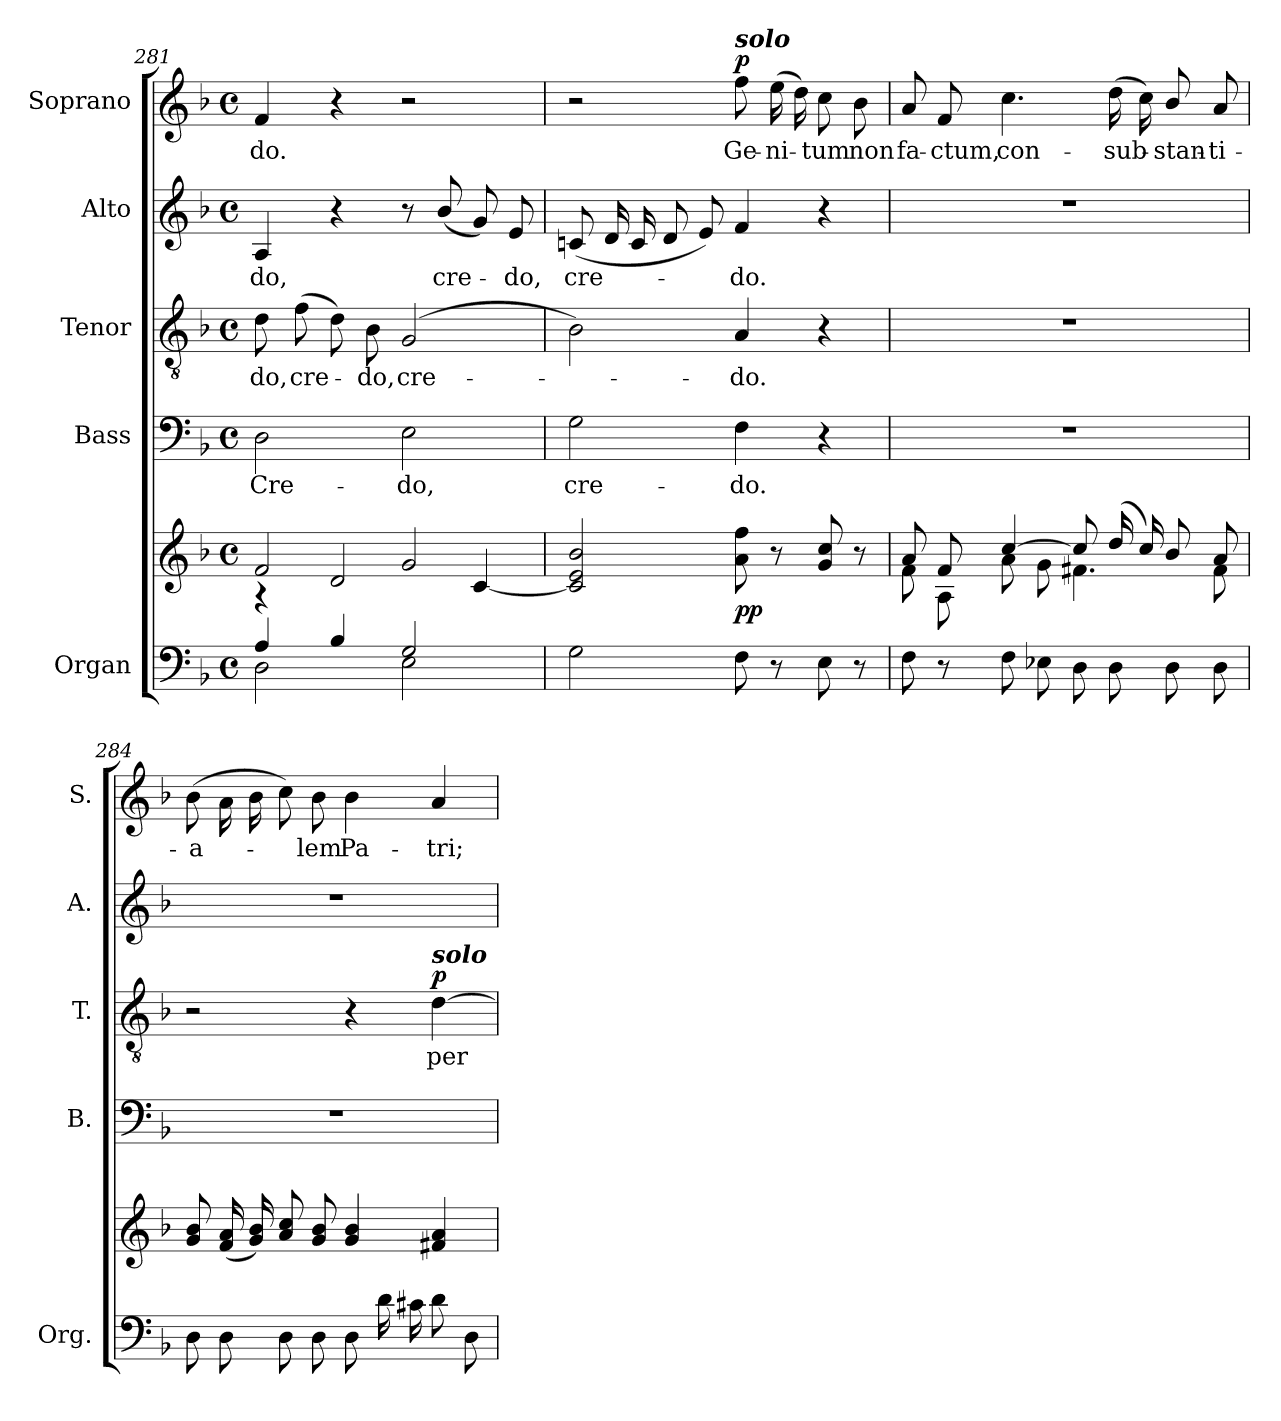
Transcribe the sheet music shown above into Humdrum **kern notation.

**kern	**kern	**dynam	**kern	**text	**kern	**text	**dynam	**kern	**text	**kern	**text	**dynam
*part5	*part5	*part5	*part4	*part4	*part3	*part3	*part3	*part2	*part2	*part1	*part1	*part1
*staff6	*staff5	*staff5/6	*staff4	*staff4	*staff3	*staff3	*staff3	*staff2	*staff2	*staff1	*staff1	*staff1
*I"Organ	*	*	*I"Bass	*	*I"Tenor	*	*	*I"Alto	*	*I"Soprano	*	*
*I'Org.	*	*	*I'B.	*	*I'T.	*	*	*I'A.	*	*I'S.	*	*
*clefF4	*clefG2	*	*clefF4	*	*clefGv2	*	*	*clefG2	*	*clefG2	*	*
*	*	*	*	*	*ITrd7c12	*	*	*	*	*	*	*
*k[b-]	*k[b-]	*	*k[b-]	*	*k[b-]	*	*	*k[b-]	*	*k[b-]	*	*
*F:	*F:	*	*F:	*	*F:	*	*	*F:	*	*F:	*	*
*M4/4	*M4/4	*	*M4/4	*	*M4/4	*	*	*M4/4	*	*M4/4	*	*
*met(c)	*met(c)	*	*met(c)	*	*met(c)	*	*	*met(c)	*	*met(c)	*	*
=281	=281	=281	=281	=281	=281	=281	=281	=281	=281	=281	=281	=281
*^	*^	*	*	*	*	*	*	*	*	*	*	*
!	!	!	!	!	!	!LO:LY:b:color=#000000	!	!	!	!	!	!	!	!
!	!	!	!	!	!	!	!	!LO:LY:b:color=#000000	!	!	!	!	!	!
!	!	!	!	!	!	!	!	!	!	!	!LO:LY:b:color=#000000	!	!	!
!	!	!	!	!	!	!	!	!	!	!	!	!	!LO:LY:b:color=#000000	!
4Ai/	2Di\	2fi/	4r	.	2Di\	Cre-	8Di\	-do,	.	4Ai/	-do,	4fi/	-do.	.
!	!	!	!	!	!	!	!	!LO:LY:b:color=#000000	!	!	!	!	!	!
.	.	.	.	.	.	.	(8Fi\	cre-	.	.	.	.	.	.
4B-i/	.	.	2di/	.	.	.	8Di\)	.	.	4r	.	4r	.	.
!	!	!	!	!	!	!	!	!LO:LY:b:color=#000000	!	!	!	!	!	!
.	.	.	.	.	.	.	8BB-i\	-do,	.	.	.	.	.	.
!	!	!	!	!	!	!LO:LY:b:color=#000000	!	!	!	!	!	!	!	!
!	!	!	!	!	!	!	!	!LO:LY:b:color=#000000	!	!	!	!	!	!
2Gi/	2Ei\	2gi/	.	.	2Ei\	-do,	(2GGi/	cre-	.	8r	.	2r	.	.
!	!	!	!	!	!	!	!	!	!	!	!LO:LY:b:color=#000000	!	!	!
.	.	.	.	.	.	.	.	.	.	(8b-i/	cre-	.	.	.
.	.	.	[4ci/	.	.	.	.	.	.	8gi/)	.	.	.	.
!	!	!	!	!	!	!	!	!	!	!	!LO:LY:b:color=#000000	!	!	!
.	.	.	.	.	.	.	.	.	.	8ei/	-do,	.	.	.
*v	*v	*	*	*	*	*	*	*	*	*	*	*	*	*
*	*v	*v	*	*	*	*	*	*	*	*	*	*	*
=282	=282	=282	=282	=282	=282	=282	=282	=282	=282	=282	=282	=282
!	!	!	!	!LO:LY:b:color=#000000	!	!	!	!	!	!	!	!
!	!	!	!	!	!	!	!	!	!LO:LY:b:color=#000000	!	!	!
2Gi\	2ci/] 2ei 2b-i	.	2Gi\	cre-	2BB-i\)	.	.	(8cni/	cre-	2r	.	.
.	.	.	.	.	.	.	.	16di/	.	.	.	.
.	.	.	.	.	.	.	.	16ci/	.	.	.	.
.	.	.	.	.	.	.	.	8di/	.	.	.	.
.	.	.	.	.	.	.	.	8ei/)	.	.	.	.
!	!	!	!	!LO:LY:b:color=#000000	!	!	!	!	!	!	!	!
!	!	!	!	!	!	!LO:LY:b:color=#000000	!	!	!	!	!	!
!	!	!	!	!	!	!	!	!	!LO:LY:b:color=#000000	!	!	!
!	!	!	!	!	!	!	!	!	!	!LO:TX:a:Bi:t=solo	!	!
!	!	!	!	!	!	!	!	!	!	!	!LO:LY:b:color=#000000	!
8Fi\	8ai\ 8ffi	p p	4Fi\	-do.	4AAi/	-do.	.	4fi/	-do.	8ffi\	Ge-	p
!	!	!	!	!	!	!	!	!	!	!	!LO:LY:b:color=#000000	!
8r	8r	.	.	.	.	.	.	.	.	(16eei\	-ni-	.
.	.	.	.	.	.	.	.	.	.	16ddi\)	.	.
!	!	!	!	!	!	!	!	!	!	!	!LO:LY:b:color=#000000	!
8Ei\	8gi/ 8cci	.	4r	.	4r	.	.	4r	.	8cci\	-tum	.
!	!	!	!	!	!	!	!	!	!	!	!LO:LY:b:color=#000000	!
8r	8r	.	.	.	.	.	.	.	.	8b-i\	non	.
=283	=283	=283	=283	=283	=283	=283	=283	=283	=283	=283	=283	=283
*	*^	*	*	*	*	*	*	*	*	*	*	*
!	!	!	!	!	!	!	!	!	!	!	!	!LO:LY:b:color=#000000	!
8Fi\	8ai/	8fi\	.	1r	.	1r	.	.	1r	.	8ai/	fa-	.
!	!	!	!	!	!	!	!	!	!	!	!	!LO:LY:b:color=#000000	!
8r	8fi/	8Ai\	.	.	.	.	.	.	.	.	8fi/	-ctum,	.
!	!	!	!	!	!	!	!	!	!	!	!	!LO:LY:b:color=#000000	!
8Fi\	[4cci/	8ai\	.	.	.	.	.	.	.	.	4.cci\	con-	.
8E-Xi\	.	8gi\	.	.	.	.	.	.	.	.	.	.	.
8Di\	8cci/]	4.f#Xi\	.	.	.	.	.	.	.	.	.	.	.
!	!	!	!	!	!	!	!	!	!	!	!	!LO:LY:b:color=#000000	!
8Di\	(16ddi/	.	.	.	.	.	.	.	.	.	(16ddi\	-sub-	.
.	16cci/)	.	.	.	.	.	.	.	.	.	16cci\)	.	.
!	!	!	!	!	!	!	!	!	!	!	!	!LO:LY:b:color=#000000	!
8Di\	8b-i/	.	.	.	.	.	.	.	.	.	8b-i/	-stan-	.
!	!	!	!	!	!	!	!	!	!	!	!	!LO:LY:b:color=#000000	!
8Di\	8ai/	8f#i\	.	.	.	.	.	.	.	.	8ai/	-ti-	.
*	*v	*v	*	*	*	*	*	*	*	*	*	*	*
!!LO:PB:g=z
=284	=284	=284	=284	=284	=284	=284	=284	=284	=284	=284	=284	=284
*	*^	*	*	*	*	*	*	*	*	*	*	*
!	!	!	!	!	!	!	!	!	!	!	!	!LO:LY:b:color=#000000	!
*	*v	*v	*	*	*	*	*	*	*	*	*	*	*
8Di\	8gi/ 8b-i	.	1r	.	2r	.	.	1r	.	(8b-i\	-a-	.
8Di\	(16fi/ 16ai	.	.	.	.	.	.	.	.	16ai\	.	.
.	16gi/ 16b-i)	.	.	.	.	.	.	.	.	16b-i\	.	.
8Di\	8ai/ 8cci	.	.	.	.	.	.	.	.	8cci\)	.	.
!	!	!	!	!	!	!	!	!	!	!	!LO:LY:b:color=#000000	!
8Di\	8gi/ 8b-i	.	.	.	.	.	.	.	.	8b-i\	-lem	.
!	!	!	!	!	!	!	!	!	!	!	!LO:LY:b:color=#000000	!
8Di\	4gi/ 4b-i	.	.	.	4r	.	.	.	.	4b-i\	Pa-	.
16di\	.	.	.	.	.	.	.	.	.	.	.	.
16c#Xi\	.	.	.	.	.	.	.	.	.	.	.	.
!	!	!	!	!	!	!LO:LY:b:color=#000000	!	!	!	!	!	!
!	!	!	!	!	!LO:TX:a:Bi:t=solo	!	!	!	!	!	!	!
!	!	!	!	!	!	!	!	!	!	!	!LO:LY:b:color=#000000	!
8di\	4f#Xi/ 4ai	.	.	.	[4Di\	per	p	.	.	4ai/	-tri;	.
8Di\	.	.	.	.	.	.	.	.	.	.	.	.
=	=	=	=	=	=	=	=	=	=	=	=	=
*-	*-	*-	*-	*-	*-	*-	*-	*-	*-	*-	*-	*-
